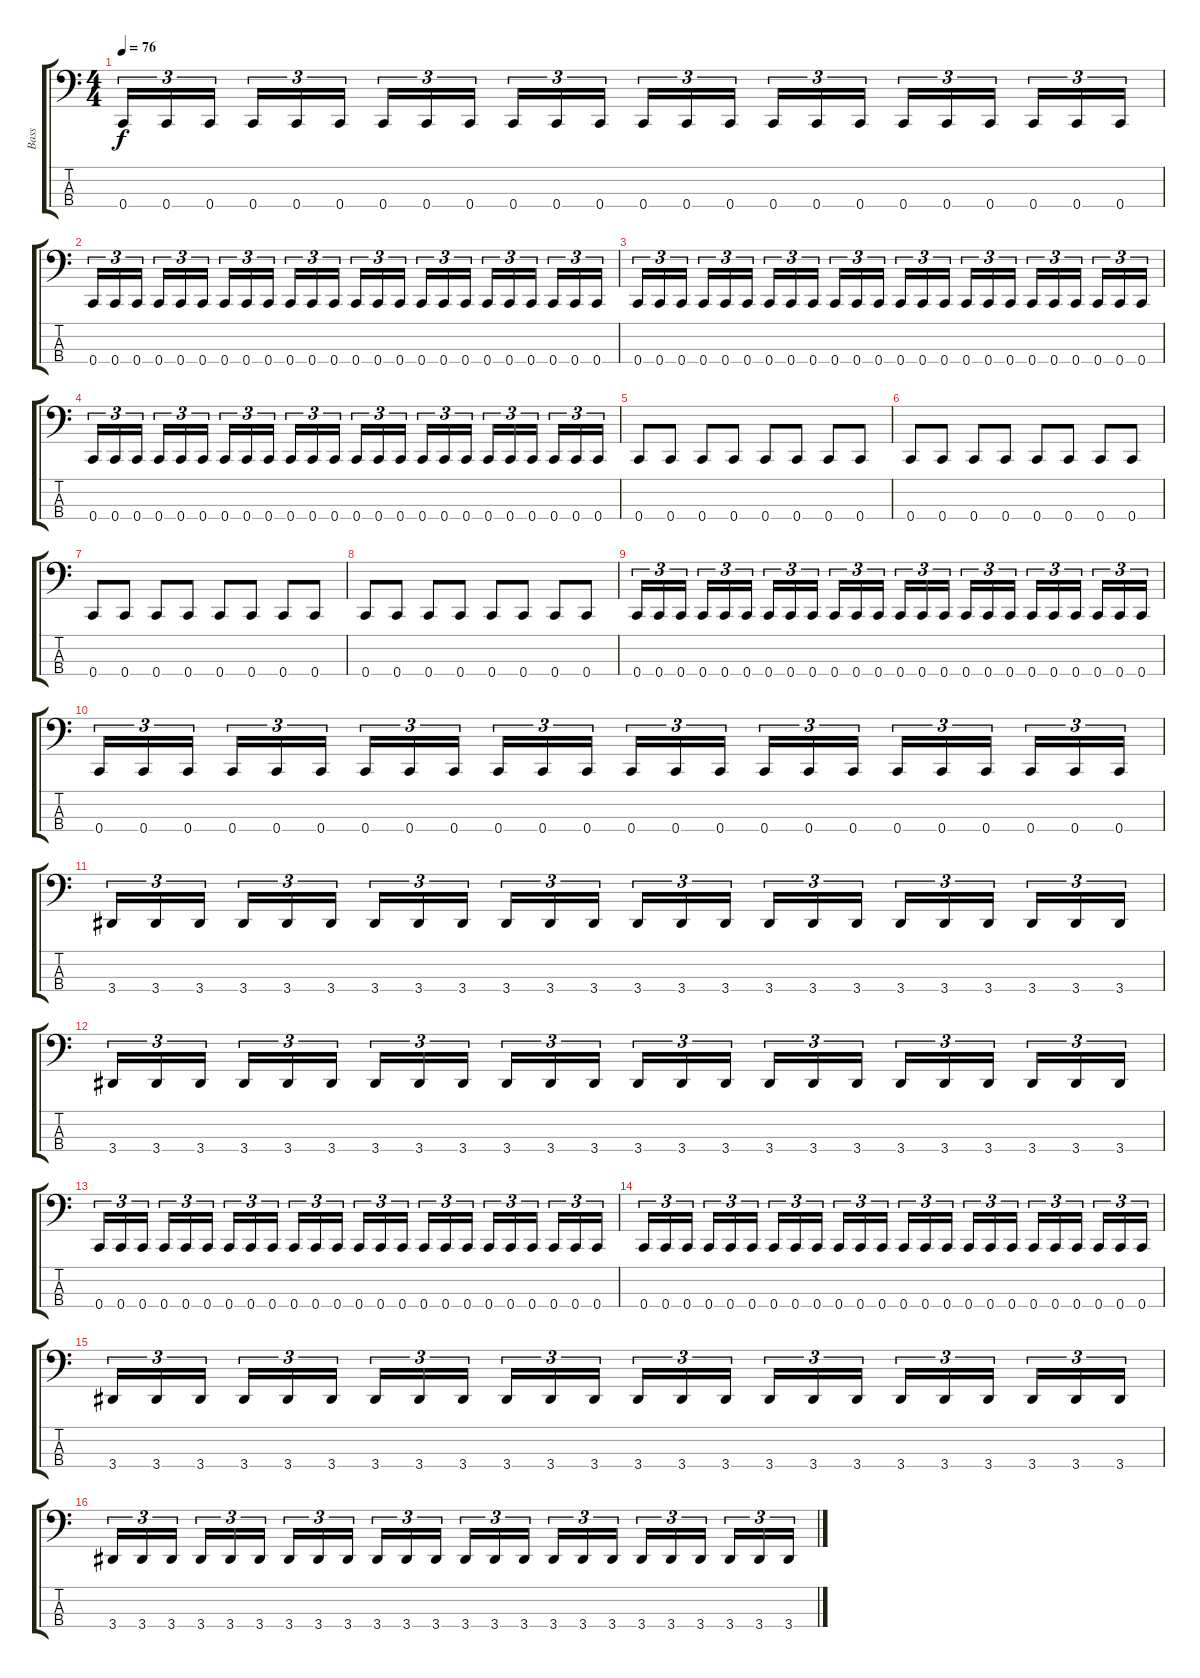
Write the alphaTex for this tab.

\track ("Bass" "Bass") {instrument electricbassfinger}
\staff {score tabs}
\tuning (Eb2 Bb1 F1 C1) {hide}
\ts (4 4)
\tempo 76
\clef f4
\ks c
0.4.16{tu (3 2) dy f} 0.4.16{tu (3 2)} 0.4.16{tu (3 2) beam splitsecondary} 0.4.16{tu (3 2)} 0.4.16{tu (3 2)} 0.4.16{tu (3 2)} 0.4.16{tu (3 2)} 0.4.16{tu (3 2)} 0.4.16{tu (3 2) beam splitsecondary} 0.4.16{tu (3 2)} 0.4.16{tu (3 2)} 0.4.16{tu (3 2)} 0.4.16{tu (3 2)} 0.4.16{tu (3 2)} 0.4.16{tu (3 2) beam splitsecondary} 0.4.16{tu (3 2)} 0.4.16{tu (3 2)} 0.4.16{tu (3 2)} 0.4.16{tu (3 2)} 0.4.16{tu (3 2)} 0.4.16{tu (3 2) beam splitsecondary} 0.4.16{tu (3 2)} 0.4.16{tu (3 2)} 0.4.16{tu (3 2)} |
0.4.16{tu (3 2)} 0.4.16{tu (3 2)} 0.4.16{tu (3 2) beam splitsecondary} 0.4.16{tu (3 2)} 0.4.16{tu (3 2)} 0.4.16{tu (3 2)} 0.4.16{tu (3 2)} 0.4.16{tu (3 2)} 0.4.16{tu (3 2) beam splitsecondary} 0.4.16{tu (3 2)} 0.4.16{tu (3 2)} 0.4.16{tu (3 2)} 0.4.16{tu (3 2)} 0.4.16{tu (3 2)} 0.4.16{tu (3 2) beam splitsecondary} 0.4.16{tu (3 2)} 0.4.16{tu (3 2)} 0.4.16{tu (3 2)} 0.4.16{tu (3 2)} 0.4.16{tu (3 2)} 0.4.16{tu (3 2) beam splitsecondary} 0.4.16{tu (3 2)} 0.4.16{tu (3 2)} 0.4.16{tu (3 2)} |
0.4.16{tu (3 2)} 0.4.16{tu (3 2)} 0.4.16{tu (3 2) beam splitsecondary} 0.4.16{tu (3 2)} 0.4.16{tu (3 2)} 0.4.16{tu (3 2)} 0.4.16{tu (3 2)} 0.4.16{tu (3 2)} 0.4.16{tu (3 2) beam splitsecondary} 0.4.16{tu (3 2)} 0.4.16{tu (3 2)} 0.4.16{tu (3 2)} 0.4.16{tu (3 2)} 0.4.16{tu (3 2)} 0.4.16{tu (3 2) beam splitsecondary} 0.4.16{tu (3 2)} 0.4.16{tu (3 2)} 0.4.16{tu (3 2)} 0.4.16{tu (3 2)} 0.4.16{tu (3 2)} 0.4.16{tu (3 2) beam splitsecondary} 0.4.16{tu (3 2)} 0.4.16{tu (3 2)} 0.4.16{tu (3 2)} |
0.4.16{tu (3 2)} 0.4.16{tu (3 2)} 0.4.16{tu (3 2) beam splitsecondary} 0.4.16{tu (3 2)} 0.4.16{tu (3 2)} 0.4.16{tu (3 2)} 0.4.16{tu (3 2)} 0.4.16{tu (3 2)} 0.4.16{tu (3 2) beam splitsecondary} 0.4.16{tu (3 2)} 0.4.16{tu (3 2)} 0.4.16{tu (3 2)} 0.4.16{tu (3 2)} 0.4.16{tu (3 2)} 0.4.16{tu (3 2) beam splitsecondary} 0.4.16{tu (3 2)} 0.4.16{tu (3 2)} 0.4.16{tu (3 2)} 0.4.16{tu (3 2)} 0.4.16{tu (3 2)} 0.4.16{tu (3 2) beam splitsecondary} 0.4.16{tu (3 2)} 0.4.16{tu (3 2)} 0.4.16{tu (3 2)} |
0.4.8 0.4.8 0.4.8 0.4.8 0.4.8 0.4.8 0.4.8 0.4.8 |
0.4.8 0.4.8 0.4.8 0.4.8 0.4.8 0.4.8 0.4.8 0.4.8 |
0.4.8 0.4.8 0.4.8 0.4.8 0.4.8 0.4.8 0.4.8 0.4.8 |
0.4.8 0.4.8 0.4.8 0.4.8 0.4.8 0.4.8 0.4.8 0.4.8 |
0.4.16{tu (3 2)} 0.4.16{tu (3 2)} 0.4.16{tu (3 2) beam splitsecondary} 0.4.16{tu (3 2)} 0.4.16{tu (3 2)} 0.4.16{tu (3 2)} 0.4.16{tu (3 2)} 0.4.16{tu (3 2)} 0.4.16{tu (3 2) beam splitsecondary} 0.4.16{tu (3 2)} 0.4.16{tu (3 2)} 0.4.16{tu (3 2)} 0.4.16{tu (3 2)} 0.4.16{tu (3 2)} 0.4.16{tu (3 2) beam splitsecondary} 0.4.16{tu (3 2)} 0.4.16{tu (3 2)} 0.4.16{tu (3 2)} 0.4.16{tu (3 2)} 0.4.16{tu (3 2)} 0.4.16{tu (3 2) beam splitsecondary} 0.4.16{tu (3 2)} 0.4.16{tu (3 2)} 0.4.16{tu (3 2)} |
0.4.16{tu (3 2)} 0.4.16{tu (3 2)} 0.4.16{tu (3 2) beam splitsecondary} 0.4.16{tu (3 2)} 0.4.16{tu (3 2)} 0.4.16{tu (3 2)} 0.4.16{tu (3 2)} 0.4.16{tu (3 2)} 0.4.16{tu (3 2) beam splitsecondary} 0.4.16{tu (3 2)} 0.4.16{tu (3 2)} 0.4.16{tu (3 2)} 0.4.16{tu (3 2)} 0.4.16{tu (3 2)} 0.4.16{tu (3 2) beam splitsecondary} 0.4.16{tu (3 2)} 0.4.16{tu (3 2)} 0.4.16{tu (3 2)} 0.4.16{tu (3 2)} 0.4.16{tu (3 2)} 0.4.16{tu (3 2) beam splitsecondary} 0.4.16{tu (3 2)} 0.4.16{tu (3 2)} 0.4.16{tu (3 2)} |
3.4.16{tu (3 2)} 3.4.16{tu (3 2)} 3.4.16{tu (3 2) beam splitsecondary} 3.4.16{tu (3 2)} 3.4.16{tu (3 2)} 3.4.16{tu (3 2)} 3.4.16{tu (3 2)} 3.4.16{tu (3 2)} 3.4.16{tu (3 2) beam splitsecondary} 3.4.16{tu (3 2)} 3.4.16{tu (3 2)} 3.4.16{tu (3 2)} 3.4.16{tu (3 2)} 3.4.16{tu (3 2)} 3.4.16{tu (3 2) beam splitsecondary} 3.4.16{tu (3 2)} 3.4.16{tu (3 2)} 3.4.16{tu (3 2)} 3.4.16{tu (3 2)} 3.4.16{tu (3 2)} 3.4.16{tu (3 2) beam splitsecondary} 3.4.16{tu (3 2)} 3.4.16{tu (3 2)} 3.4.16{tu (3 2)} |
3.4.16{tu (3 2)} 3.4.16{tu (3 2)} 3.4.16{tu (3 2) beam splitsecondary} 3.4.16{tu (3 2)} 3.4.16{tu (3 2)} 3.4.16{tu (3 2)} 3.4.16{tu (3 2)} 3.4.16{tu (3 2)} 3.4.16{tu (3 2) beam splitsecondary} 3.4.16{tu (3 2)} 3.4.16{tu (3 2)} 3.4.16{tu (3 2)} 3.4.16{tu (3 2)} 3.4.16{tu (3 2)} 3.4.16{tu (3 2) beam splitsecondary} 3.4.16{tu (3 2)} 3.4.16{tu (3 2)} 3.4.16{tu (3 2)} 3.4.16{tu (3 2)} 3.4.16{tu (3 2)} 3.4.16{tu (3 2) beam splitsecondary} 3.4.16{tu (3 2)} 3.4.16{tu (3 2)} 3.4.16{tu (3 2)} |
0.4.16{tu (3 2)} 0.4.16{tu (3 2)} 0.4.16{tu (3 2) beam splitsecondary} 0.4.16{tu (3 2)} 0.4.16{tu (3 2)} 0.4.16{tu (3 2)} 0.4.16{tu (3 2)} 0.4.16{tu (3 2)} 0.4.16{tu (3 2) beam splitsecondary} 0.4.16{tu (3 2)} 0.4.16{tu (3 2)} 0.4.16{tu (3 2)} 0.4.16{tu (3 2)} 0.4.16{tu (3 2)} 0.4.16{tu (3 2) beam splitsecondary} 0.4.16{tu (3 2)} 0.4.16{tu (3 2)} 0.4.16{tu (3 2)} 0.4.16{tu (3 2)} 0.4.16{tu (3 2)} 0.4.16{tu (3 2) beam splitsecondary} 0.4.16{tu (3 2)} 0.4.16{tu (3 2)} 0.4.16{tu (3 2)} |
0.4.16{tu (3 2)} 0.4.16{tu (3 2)} 0.4.16{tu (3 2) beam splitsecondary} 0.4.16{tu (3 2)} 0.4.16{tu (3 2)} 0.4.16{tu (3 2)} 0.4.16{tu (3 2)} 0.4.16{tu (3 2)} 0.4.16{tu (3 2) beam splitsecondary} 0.4.16{tu (3 2)} 0.4.16{tu (3 2)} 0.4.16{tu (3 2)} 0.4.16{tu (3 2)} 0.4.16{tu (3 2)} 0.4.16{tu (3 2) beam splitsecondary} 0.4.16{tu (3 2)} 0.4.16{tu (3 2)} 0.4.16{tu (3 2)} 0.4.16{tu (3 2)} 0.4.16{tu (3 2)} 0.4.16{tu (3 2) beam splitsecondary} 0.4.16{tu (3 2)} 0.4.16{tu (3 2)} 0.4.16{tu (3 2)} |
3.4.16{tu (3 2)} 3.4.16{tu (3 2)} 3.4.16{tu (3 2) beam splitsecondary} 3.4.16{tu (3 2)} 3.4.16{tu (3 2)} 3.4.16{tu (3 2)} 3.4.16{tu (3 2)} 3.4.16{tu (3 2)} 3.4.16{tu (3 2) beam splitsecondary} 3.4.16{tu (3 2)} 3.4.16{tu (3 2)} 3.4.16{tu (3 2)} 3.4.16{tu (3 2)} 3.4.16{tu (3 2)} 3.4.16{tu (3 2) beam splitsecondary} 3.4.16{tu (3 2)} 3.4.16{tu (3 2)} 3.4.16{tu (3 2)} 3.4.16{tu (3 2)} 3.4.16{tu (3 2)} 3.4.16{tu (3 2) beam splitsecondary} 3.4.16{tu (3 2)} 3.4.16{tu (3 2)} 3.4.16{tu (3 2)} |
3.4.16{tu (3 2)} 3.4.16{tu (3 2)} 3.4.16{tu (3 2) beam splitsecondary} 3.4.16{tu (3 2)} 3.4.16{tu (3 2)} 3.4.16{tu (3 2)} 3.4.16{tu (3 2)} 3.4.16{tu (3 2)} 3.4.16{tu (3 2) beam splitsecondary} 3.4.16{tu (3 2)} 3.4.16{tu (3 2)} 3.4.16{tu (3 2)} 3.4.16{tu (3 2)} 3.4.16{tu (3 2)} 3.4.16{tu (3 2) beam splitsecondary} 3.4.16{tu (3 2)} 3.4.16{tu (3 2)} 3.4.16{tu (3 2)} 3.4.16{tu (3 2)} 3.4.16{tu (3 2)} 3.4.16{tu (3 2) beam splitsecondary} 3.4.16{tu (3 2)} 3.4.16{tu (3 2)} 3.4.16{tu (3 2)}
